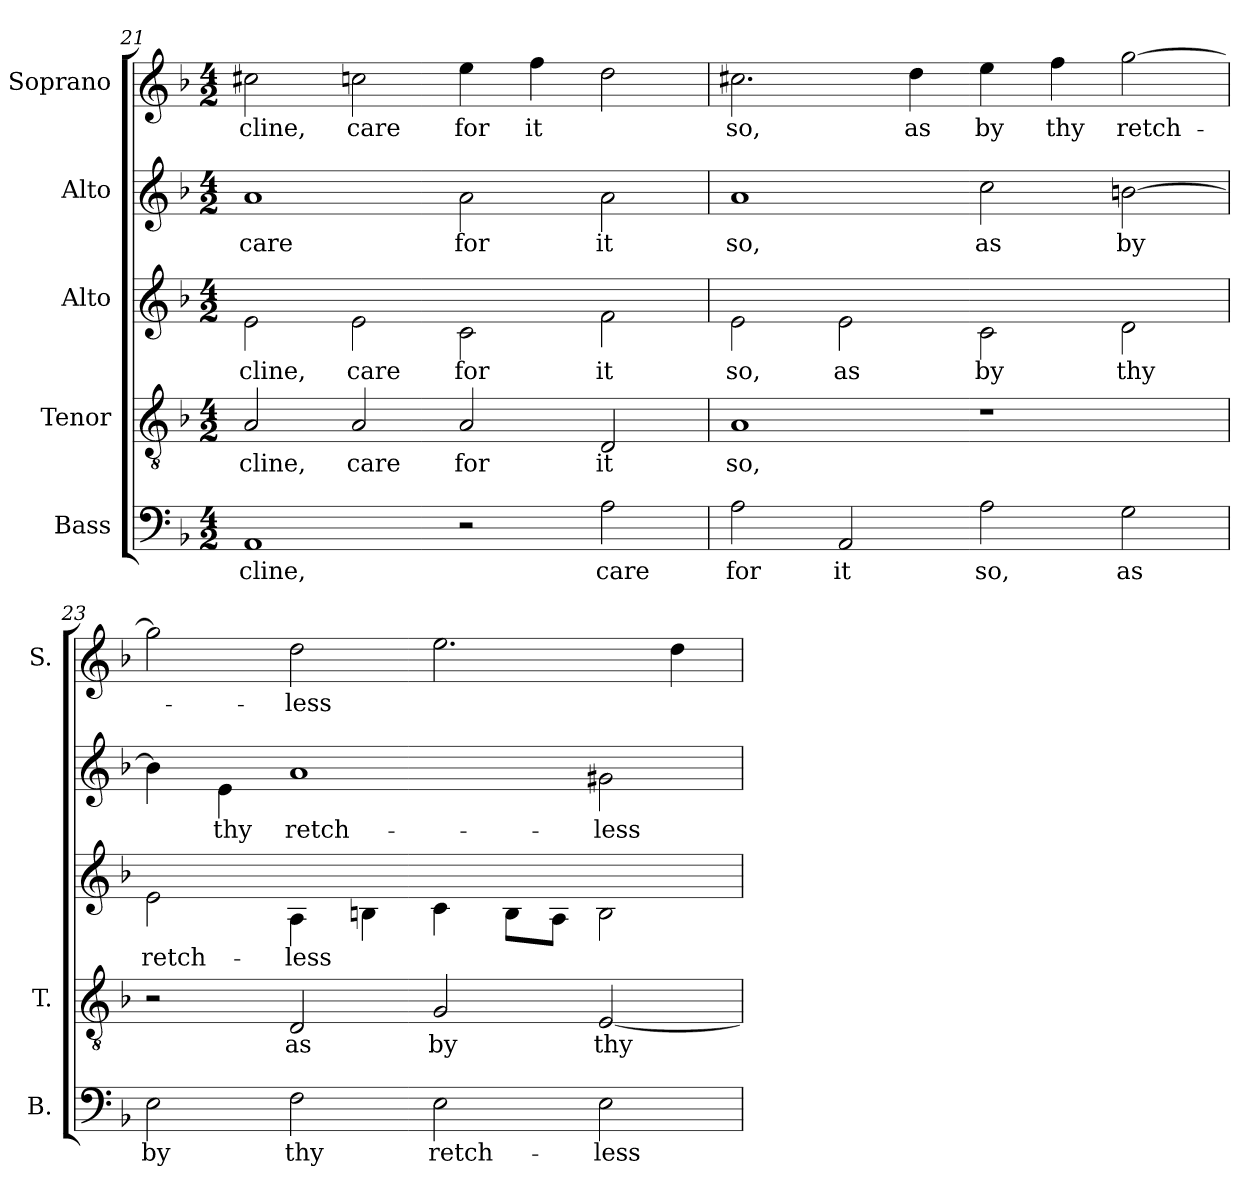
**kern	**text	**kern	**text	**kern	**text	**kern	**text	**kern	**text
*part5	*part5	*part4	*part4	*part3	*part3	*part2	*part2	*part1	*part1
*staff5	*staff5	*staff4	*staff4	*staff3	*staff3	*staff2	*staff2	*staff1	*staff1
*I"Bass	*	*I"Tenor	*	*I"Alto	*	*I"Alto	*	*I"Soprano	*
*I'B.	*	*I'T.	*	*	*	*	*	*I'S.	*
*clefF4	*	*clefGv2	*	*clefG2	*	*clefG2	*	*clefG2	*
*	*	*ITrd7c12	*	*	*	*	*	*	*
*k[b-]	*	*k[b-]	*	*k[b-]	*	*k[b-]	*	*k[b-]	*
*F:	*	*F:	*	*F:	*	*F:	*	*F:	*
*M4/2	*	*M4/2	*	*M4/2	*	*M4/2	*	*M4/2	*
=21	=21	=21	=21	=21	=21	=21	=21	=21	=21
!	!LO:LY:b:color=#000000	!	!	!	!	!	!	!	!
!	!	!	!LO:LY:b:color=#000000	!	!	!	!	!	!
!	!	!	!	!	!LO:LY:b:color=#000000	!	!	!	!
!	!	!	!	!	!	!	!LO:LY:b:color=#000000	!	!
!	!	!	!	!	!	!	!	!	!LO:LY:b:color=#000000
1AAi	-cline,	2AAi/	-cline,	2ei\	-cline,	1ai	care	2cc#Xi\	-cline,
!	!	!	!LO:LY:b:color=#000000	!	!	!	!	!	!
!	!	!	!	!	!LO:LY:b:color=#000000	!	!	!	!
!	!	!	!	!	!	!	!	!	!LO:LY:b:color=#000000
.	.	2AAi/	care	2ei\	care	.	.	2ccni\	care
!	!	!	!LO:LY:b:color=#000000	!	!	!	!	!	!
!	!	!	!	!	!LO:LY:b:color=#000000	!	!	!	!
!	!	!	!	!	!	!	!LO:LY:b:color=#000000	!	!
!	!	!	!	!	!	!	!	!	!LO:LY:b:color=#000000
2r	.	2AAi/	for	2ci\	for	2ai\	for	4eei\	for
!	!	!	!	!	!	!	!	!	!LO:LY:b:color=#000000
.	.	.	.	.	.	.	.	4ffi\	it
!	!LO:LY:b:color=#000000	!	!	!	!	!	!	!	!
!	!	!	!LO:LY:b:color=#000000	!	!	!	!	!	!
!	!	!	!	!	!LO:LY:b:color=#000000	!	!	!	!
!	!	!	!	!	!	!	!LO:LY:b:color=#000000	!	!
2Ai\	care	2DDi/	it	2fi\	it	2ai\	it	2ddi\	.
=22	=22	=22	=22	=22	=22	=22	=22	=22	=22
!	!LO:LY:b:color=#000000	!	!	!	!	!	!	!	!
!	!	!	!LO:LY:b:color=#000000	!	!	!	!	!	!
!	!	!	!	!	!LO:LY:b:color=#000000	!	!	!	!
!	!	!	!	!	!	!	!LO:LY:b:color=#000000	!	!
!	!	!	!	!	!	!	!	!	!LO:LY:b:color=#000000
2Ai\	for	1AAi	so,	2ei\	so,	1ai	so,	2.cc#Xi\	so,
!	!LO:LY:b:color=#000000	!	!	!	!	!	!	!	!
!	!	!	!	!	!LO:LY:b:color=#000000	!	!	!	!
2AAi/	it	.	.	2ei\	as	.	.	.	.
!	!	!	!	!	!	!	!	!	!LO:LY:b:color=#000000
.	.	.	.	.	.	.	.	4ddi\	as
!	!LO:LY:b:color=#000000	!	!	!	!	!	!	!	!
!	!	!	!	!	!LO:LY:b:color=#000000	!	!	!	!
!	!	!	!	!	!	!	!LO:LY:b:color=#000000	!	!
!	!	!	!	!	!	!	!	!	!LO:LY:b:color=#000000
2Ai\	so,	1r	.	2ci\	by	2cci\	as	4eei\	by
!	!	!	!	!	!	!	!	!	!LO:LY:b:color=#000000
.	.	.	.	.	.	.	.	4ffi\	thy
!	!LO:LY:b:color=#000000	!	!	!	!	!	!	!	!
!	!	!	!	!	!LO:LY:b:color=#000000	!	!	!	!
!	!	!	!	!	!	!	!LO:LY:b:color=#000000	!	!
!	!	!	!	!	!	!	!	!	!LO:LY:b:color=#000000
2Gi\	as	.	.	2di\	thy	[2bni\	by	[2ggi\	retch-
=23	=23	=23	=23	=23	=23	=23	=23	=23	=23
!	!LO:LY:b:color=#000000	!	!	!	!	!	!	!	!
!	!	!	!	!	!LO:LY:b:color=#000000	!	!	!	!
2Ei\	by	2r	.	2ei\	retch-	4bi\]	.	2ggi\]	.
!	!	!	!	!	!	!	!LO:LY:b:color=#000000	!	!
.	.	.	.	.	.	4ei\	thy	.	.
!	!LO:LY:b:color=#000000	!	!	!	!	!	!	!	!
!	!	!	!LO:LY:b:color=#000000	!	!	!	!	!	!
!	!	!	!	!	!LO:LY:b:color=#000000	!	!	!	!
!	!	!	!	!	!	!	!LO:LY:b:color=#000000	!	!
!	!	!	!	!	!	!	!	!	!LO:LY:b:color=#000000
2Fi\	thy	2DDi/	as	4Ai\	-less	1ai	retch-	2ddi\	-less
.	.	.	.	4Bni\	.	.	.	.	.
!	!LO:LY:b:color=#000000	!	!	!	!	!	!	!	!
!	!	!	!LO:LY:b:color=#000000	!	!	!	!	!	!
2Ei\	retch-	2GGi/	by	4ci\	.	.	.	2.eei\	.
.	.	.	.	8Bi\L	.	.	.	.	.
.	.	.	.	8Ai\J	.	.	.	.	.
!	!LO:LY:b:color=#000000	!	!	!	!	!	!	!	!
!	!	!	!LO:LY:b:color=#000000	!	!	!	!	!	!
!	!	!	!	!	!	!	!LO:LY:b:color=#000000	!	!
2Ei\	-less	[2EEi/	thy	2Bi\	.	2g#Xi\	-less	.	.
.	.	.	.	.	.	.	.	4ddi\	.
=	=	=	=	=	=	=	=	=	=
*-	*-	*-	*-	*-	*-	*-	*-	*-	*-
